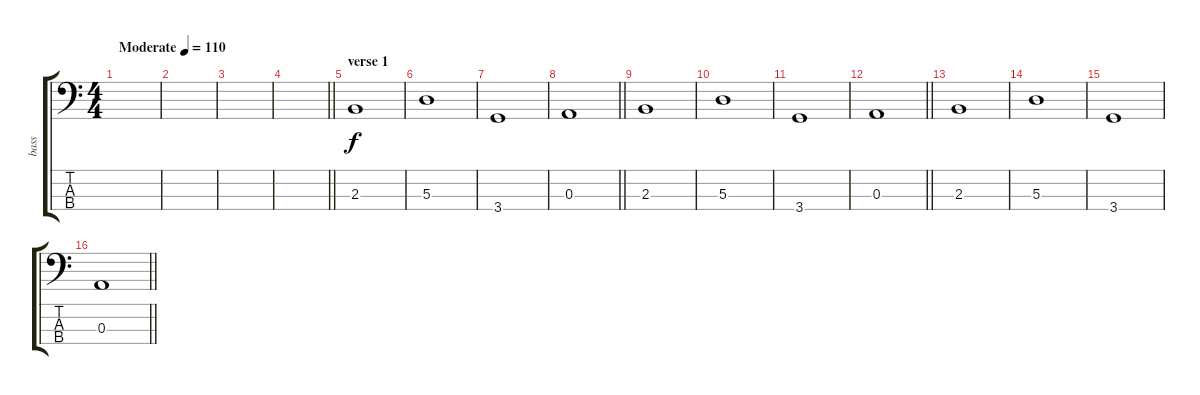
\track ("bass" "bass") {instrument electricbassfinger}
\staff {score tabs}
\tuning (G2 D2 A1 E1) {hide}
\ts (4 4)
\tempo (110 "Moderate")
\clef f4
\ks c
|
|
|
\barLineRight lightlight
|
\section ("" "verse 1")
2.3.1 |
5.3.1 |
3.4.1 |
\barLineRight lightlight
0.3.1 |
2.3.1 |
5.3.1 |
3.4.1 |
\barLineRight lightlight
0.3.1 |
2.3.1 |
5.3.1 |
3.4.1 |
\barLineRight lightlight
0.3.1
